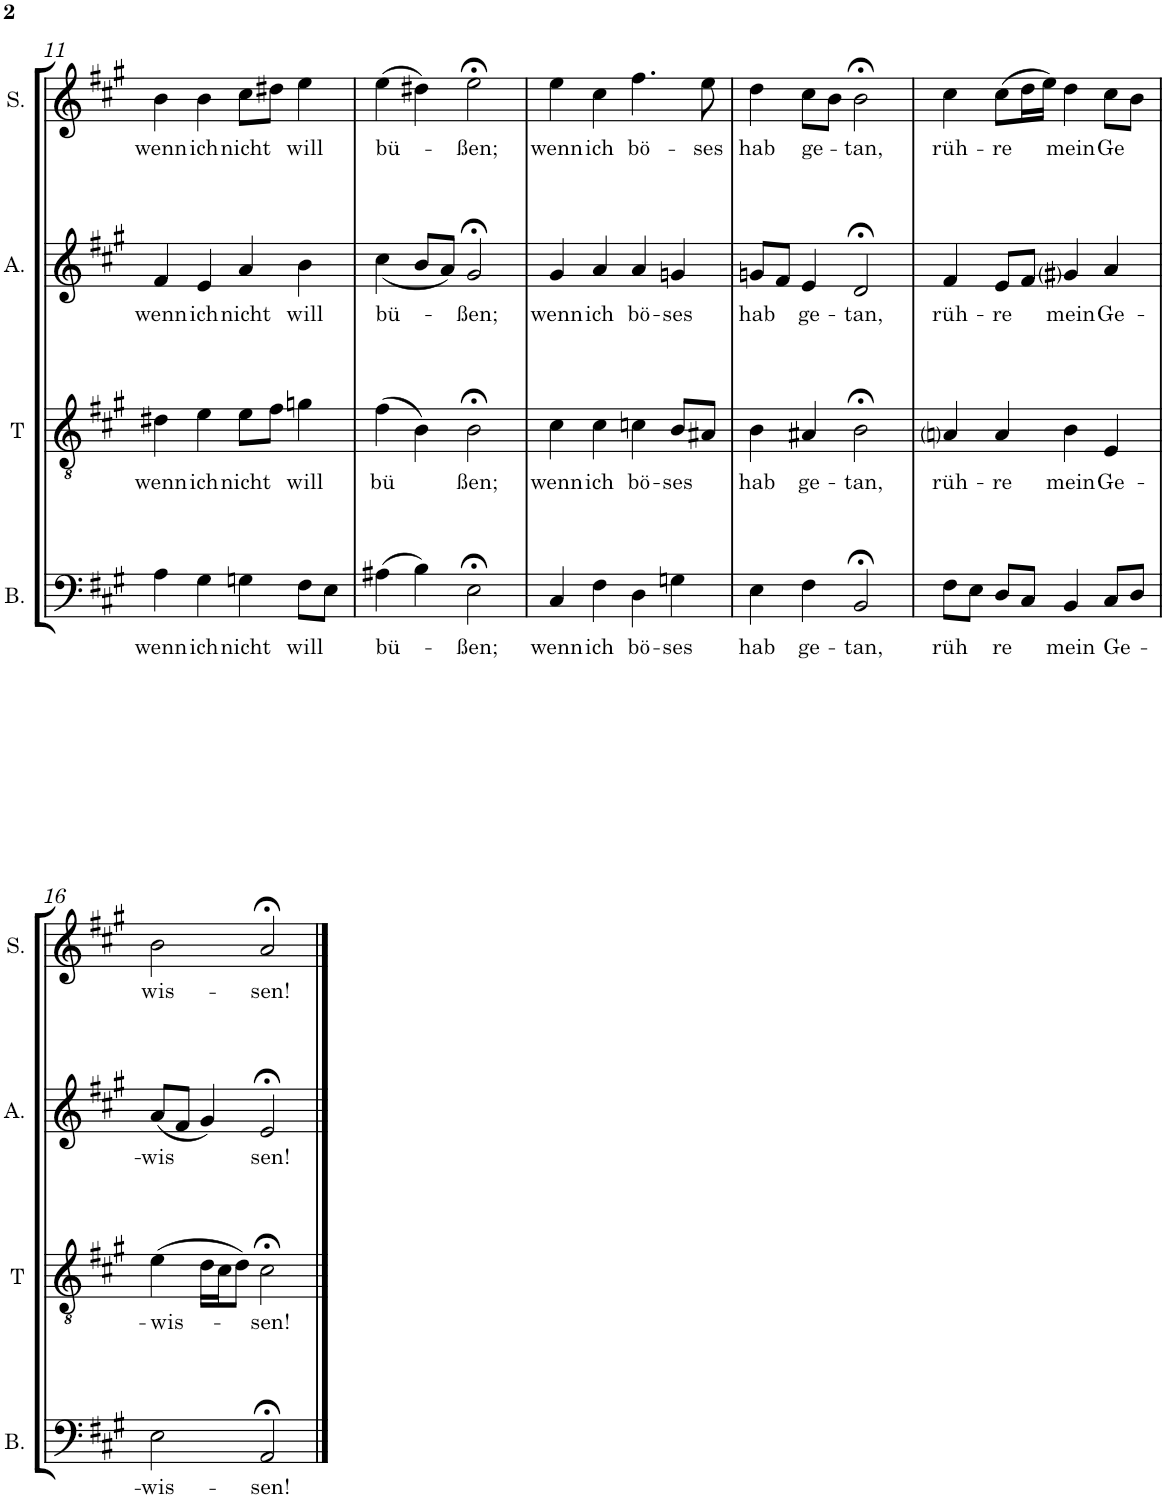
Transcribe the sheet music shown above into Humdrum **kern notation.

**kern	**text	**kern	**text	**kern	**text	**kern	**text
*part4	*part4	*part3	*part3	*part2	*part2	*part1	*part1
*staff4	*staff4	*staff3	*staff3	*staff2	*staff2	*staff1	*staff1
*I"Baß	*	*I"Tenor	*	*I"Alt	*	*I"Sopran	*
*I'B.	*	*I'T	*	*I'A.	*	*I'S.	*
!!LO:PB:g=z
*clefF4	*	*clefGv2	*	*clefG2	*	*clefG2	*
*	*	*	*	*	*	*Trd1c2	*
*k[f#c#g#]	*	*k[f#c#g#]	*	*k[f#c#g#]	*	*k[f#c#g#]	*
*A:	*	*A:	*	*A:	*	*A:	*
*M4/4	*	*M4/4	*	*M4/4	*	*M4/4	*
=11	=11	=11	=11	=11	=11	=11	=11
!	!LO:LY:b	!	!LO:LY:b	!	!LO:LY:b	!	!LO:LY:b
4A\	wenn	4d#X\	wenn	4f#/	wenn	4b\	wenn
!	!LO:LY:b	!	!LO:LY:b	!	!LO:LY:b	!	!LO:LY:b
4G#\	ich	4e\	ich	4e/	ich	4b\	ich
!	!LO:LY:b	!	!LO:LY:b	!	!LO:LY:b	!	!LO:LY:b
4Gn\	nicht	8e\L	nicht	4a/	nicht	8cc#\L	nicht
.	.	8f#\J	.	.	.	8dd#X\J	.
!	!LO:LY:b	!	!LO:LY:b	!	!LO:LY:b	!	!LO:LY:b
8F#\L	will	4gn\	will	4b\	will	4ee\	will
8E\J	.	.	.	.	.	.	.
=12	=12	=12	=12	=12	=12	=12	=12
!	!LO:LY:b	!	!LO:LY:b	!	!LO:LY:b	!	!LO:LY:b
(>4A#X\	bü-	(4f#\	bü	(<4cc#\	bü-	(>4ee\	bü-
4B\)	.	4B\)	.	8b/L	.	4dd#X\)	.
.	.	.	.	8a/J)	.	.	.
!	!LO:LY:b	!	!LO:LY:b	!	!LO:LY:b	!	!LO:LY:b
2E;<\	-ßen;	2B;<\	ßen;	2g#;</	-ßen;	2ee;<\	-ßen;
=13	=13	=13	=13	=13	=13	=13	=13
!	!LO:LY:b	!	!LO:LY:b	!	!LO:LY:b	!	!LO:LY:b
4C#/	wenn	4c#\	wenn	4g#/	wenn	4ee\	wenn
!	!LO:LY:b	!	!LO:LY:b	!	!LO:LY:b	!	!LO:LY:b
4F#\	ich	4c#\	ich	4a/	ich	4cc#\	ich
!	!LO:LY:b	!	!LO:LY:b	!	!LO:LY:b	!	!LO:LY:b
4D\	bö-	4cn\	bö-	4a/	bö-	4.ff#\	bö-
!	!LO:LY:b	!	!LO:LY:b	!	!LO:LY:b	!	!
4Gn\	-ses	8B/L	-ses	4gn/	-ses	.	.
!	!	!	!	!	!	!	!LO:LY:b
.	.	8A#X/J	.	.	.	8ee\	-ses
=14	=14	=14	=14	=14	=14	=14	=14
!	!LO:LY:b	!	!LO:LY:b	!	!LO:LY:b	!	!LO:LY:b
4E\	hab	4B\	hab	8gn/L	hab	4dd\	hab
.	.	.	.	8f#/J	.	.	.
!	!LO:LY:b	!	!LO:LY:b	!	!LO:LY:b	!	!LO:LY:b
4F#\	ge-	4A#X/	ge-	4e/	ge-	8cc#\L	ge-
.	.	.	.	.	.	8b\J	.
!	!LO:LY:b	!	!LO:LY:b	!	!LO:LY:b	!	!LO:LY:b
2BB;</	-tan,	2B;<\	-tan,	2d;</	-tan,	2b;<\	-tan,
=15	=15	=15	=15	=15	=15	=15	=15
!	!LO:LY:b	!	!LO:LY:b	!	!LO:LY:b	!	!LO:LY:b
8F#\L	rüh	4Ani/	rüh-	4f#/	rüh-	4cc#\	rüh-
8E\J	.	.	.	.	.	.	.
!	!LO:LY:b	!	!LO:LY:b	!	!LO:LY:b	!	!LO:LY:b
8D/L	re	4A/	-re	8e/L	-re	(>8cc#\L	-re
8C#/J	.	.	.	8f#/J	.	16dd\L	.
.	.	.	.	.	.	16ee\JJ)	.
!	!LO:LY:b	!	!LO:LY:b	!	!LO:LY:b	!	!LO:LY:b
4BB/	mein	4B\	mein	4g#i/	mein	4dd\	mein
!	!LO:LY:b	!	!LO:LY:b	!	!LO:LY:b	!	!LO:LY:b
8C#/L	Ge-	4E/	Ge-	4a/	Ge-	8cc#\L	Ge
8D/J	.	.	.	.	.	8b\J	.
!!LO:LB:g=z
=16	=16	=16	=16	=16	=16	=16	=16
!	!LO:LY:b	!	!LO:LY:b	!	!LO:LY:b	!	!LO:LY:b
2E\	-wis-	(>4e\	-wis-	(<8a/L	-wis	2b\	wis-
.	.	.	.	8f#/J	.	.	.
.	.	16d\LL	.	4g#/)	.	.	.
.	.	16c#\J	.	.	.	.	.
.	.	8d\J)	.	.	.	.	.
!	!LO:LY:b	!	!LO:LY:b	!	!LO:LY:b	!	!LO:LY:b
2AA;</	-sen!	2c#;<\	-sen!	2e;</	sen!	2a;</	-sen!
==	==	==	==	==	==	==	==
*-	*-	*-	*-	*-	*-	*-	*-
